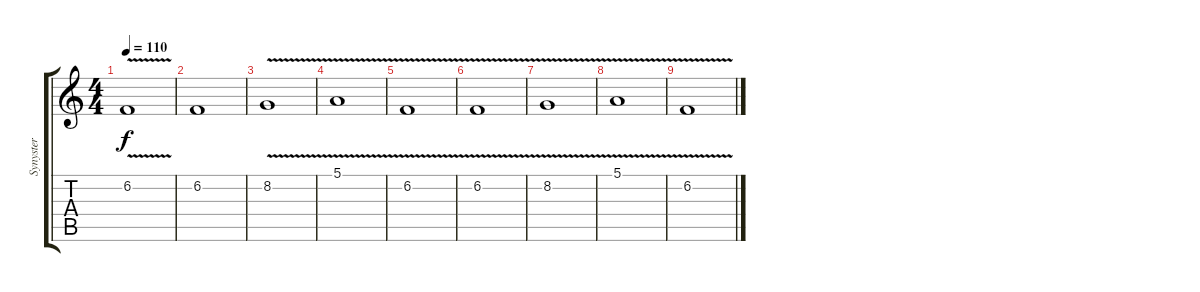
\track ("  Synyster Gates - Vocals" "  Synyster") {instrument lead1square}
\staff {score tabs}
\tuning (E4 B3 G3 D3 A2 D2) {hide}
\ts (4 4)
\tempo 110
\clef g2
\ks c
6.2{v}.1{dy f} |
6.2.1 |
8.2{v}.1 |
5.1{v}.1 |
6.2{v}.1 |
6.2{v}.1 |
8.2{v}.1 |
5.1{v}.1 |
6.2{v}.1
